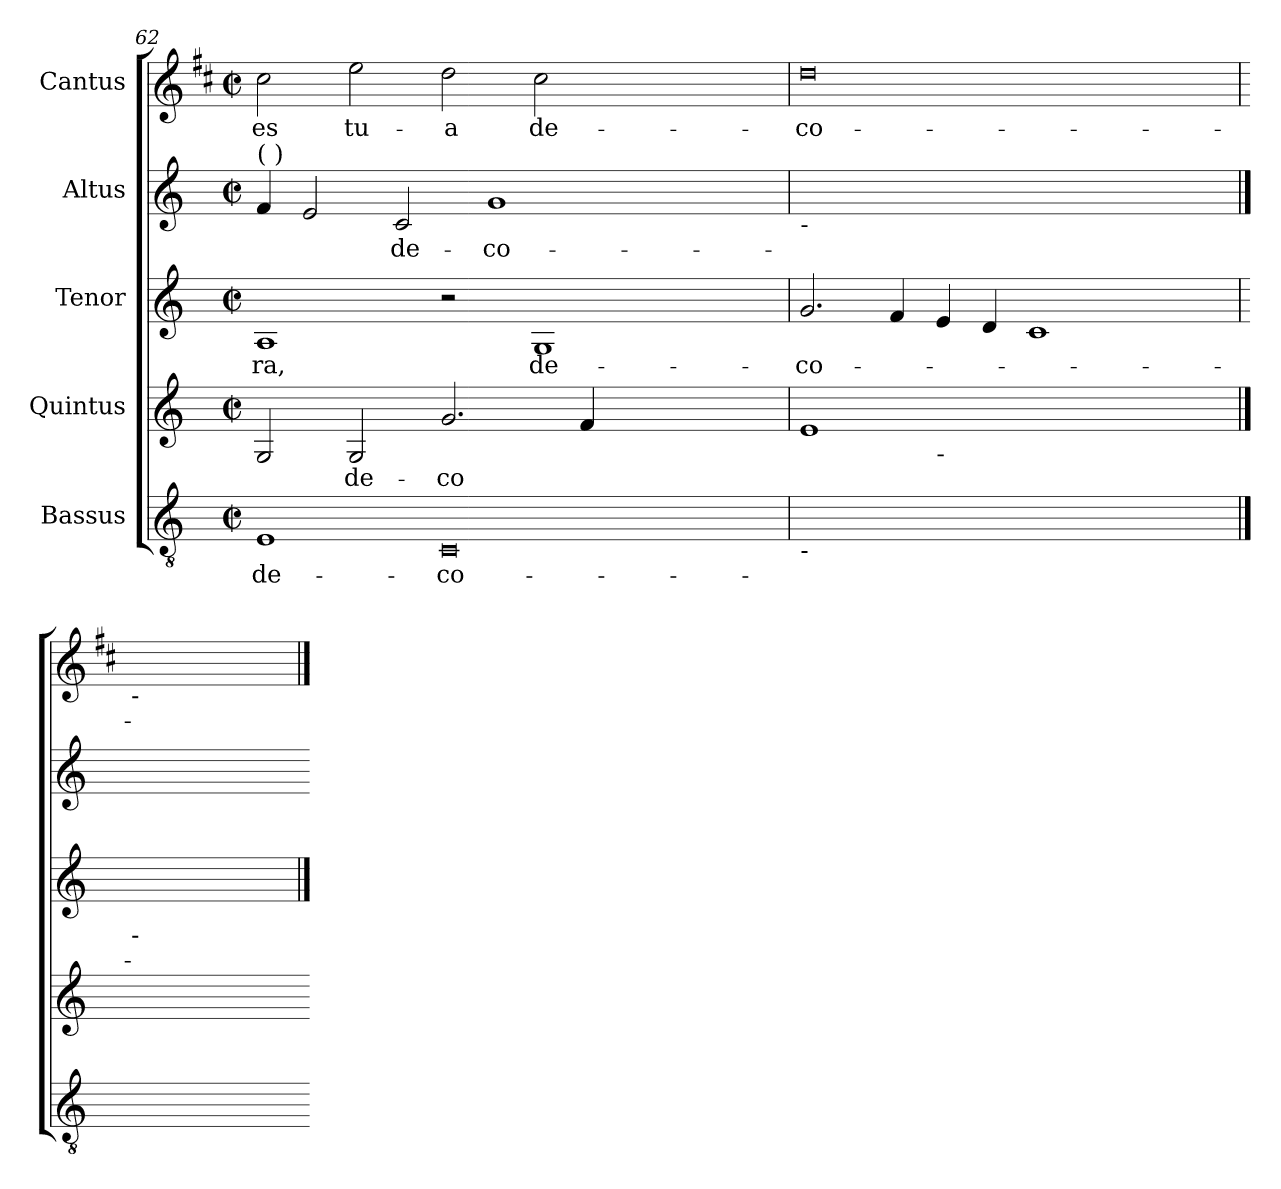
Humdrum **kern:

**kern	**text	**kern	**text	**kern	**text	**kern	**text	**kern	**text
*part5	*part5	*part4	*part4	*part3	*part3	*part2	*part2	*part1	*part1
*staff5	*staff5	*staff4	*staff4	*staff3	*staff3	*staff2	*staff2	*staff1	*staff1
*I"Bassus	*	*I"Quintus	*	*I"Tenor	*	*I"Altus	*	*I"Cantus	*
*clefGv2	*	*clefG2	*	*clefG2	*	*clefG2	*	*clefG2	*
*	*	*	*	*	*	*	*	*ITrd1c2	*
*k[]	*	*k[]	*	*k[]	*	*k[]	*	*k[]	*
*C:	*	*C:	*	*C:	*	*C:	*	*C:	*
*M4/2	*	*M4/2	*	*M4/2	*	*M4/2	*	*M4/2	*
*met(c|)	*	*met(c|)	*	*met(c|)	*	*met(c|)	*	*met(c|)	*
=62	=62	=62	=62	=62	=62	=62	=62	=62	=62
!	!	!	!	!	!	!LO:TX:a:t=(  )	!	!	!
!	!LO:LY:b	!	!	!	!LO:LY:b	!	!	!	!LO:LY:b
1E	de-	2G	.	1A	ra,	4f	.	2b	-es
.	.	.	.	.	.	2e	.	.	.
!	!	!	!LO:LY:b	!	!	!	!	!	!LO:LY:b
.	.	2G	de-	.	.	.	.	2dd	tu-
!	!	!	!	!	!	!	!LO:LY:b	!	!
.	.	.	.	.	.	2c	de-	.	.
!	!LO:LY:b	!	!LO:LY:b	!	!	!	!	!	!LO:LY:b
0C	-co-	2.g	-co	2r	.	.	.	2cc	-a
!	!	!	!	!	!	!	!LO:LY:b	!	!
.	.	.	.	.	.	1g	-co-	.	.
!	!	!	!	!	!LO:LY:b	!	!	!	!LO:LY:b
.	.	.	.	1G	de-	.	.	2b	de-
.	.	4f	.	.	.	.	.	.	.
.	.	1ryy	.	.	.	.	.	1ryy	.
.	.	.	.	.	.	2.ryy	.	.	.
.	.	.	.	2ryy	.	.	.	.	.
=63	=63	=63	=63	=63	=63	=63	=63	=63	=63
!	!	!	!	!	!	!LO:TX:b:t=-	!	!	!
!LO:TX:b:t=-	!	!	!	!	!	!	!	!	!
!	!LO:LY:b	!	!	!	!LO:LY:b	!	!LO:LY:b	!	!LO:LY:b
0Gyy	-ra.	1e	.	2.g	-co-	0gyy	-ra.	0cc	-co-
.	.	.	.	4f	.	.	.	.	.
!	!	!LO:TX:b:t=-	!	!	!	!	!	!	!
!	!	!	!LO:LY:b	!	!	!	!	!	!
.	.	0dyy	ra.	4e	.	.	.	.	.
.	.	.	.	4d	.	.	.	.	.
.	.	.	.	1c	.	.	.	.	.
1ryy	.	.	.	.	.	1ryy	.	1ryy	.
.	.	.	.	2ryy	.	.	.	.	.
==64	=64	==64	=64	=64	=64	==64	=64	=64	=64
!	!	!	!	!	!	!	!	!LO:TX:b:t=-	!
!	!	!	!	!LO:TX:b:t=-	!	!	!	!	!
!	!	!	!	!	!LO:LY:b	!	!	!	!LO:LY:b
0ryy	.	0ryy	.	0Byy	-ra.	0ryy	.	0ddyy	-ra.
=	==	=	==	==	==	=	==	==	==
*-	*-	*-	*-	*-	*-	*-	*-	*-	*-
